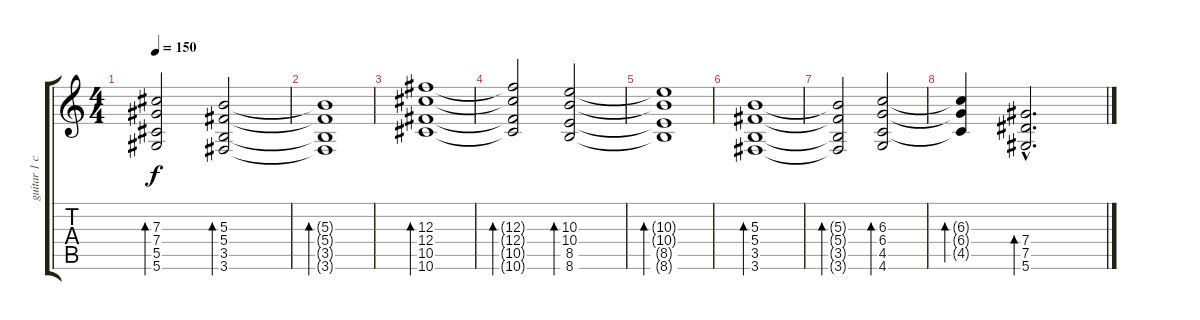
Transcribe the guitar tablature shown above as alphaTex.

\track ("guitar 1 clean" "guitar 1 c") {instrument electricguitarclean}
\staff {score tabs}
\tuning (Eb4 Bb3 Gb3 Db3 Ab2 Eb2) {hide}
\ts (4 4)
\tempo 150
\clef g2
\ks c
(7.3{t} 7.4{t} 5.5{t} 5.6{t}).2{bd 240 dy f} (5.3 5.4 3.5 3.6).2{bd 240} |
(5.3{t} 5.4{t} 3.5{t} 3.6{t}).1{bd 240} |
(12.3 12.4 10.5 10.6).1{bd 240} |
(12.3{t} 12.4{t} 10.5{t} 10.6{t}).2{bd 240} (10.3 10.4 8.5 8.6).2{bd 240} |
(10.3{t} 10.4{t} 8.5{t} 8.6{t}).1{bd 240} |
(5.3 5.4 3.5 3.6).1{bd 240} |
(5.3{t} 5.4{t} 3.5{t} 3.6{t}).2{bd 240} (6.3 6.4 4.5 4.6).2{bd 240} |
(6.3{t} 6.4{t} 4.5{t}).4{bd 240} (7.4{hac} 7.5{hac} 5.6{hac}).2{d bd 240}
